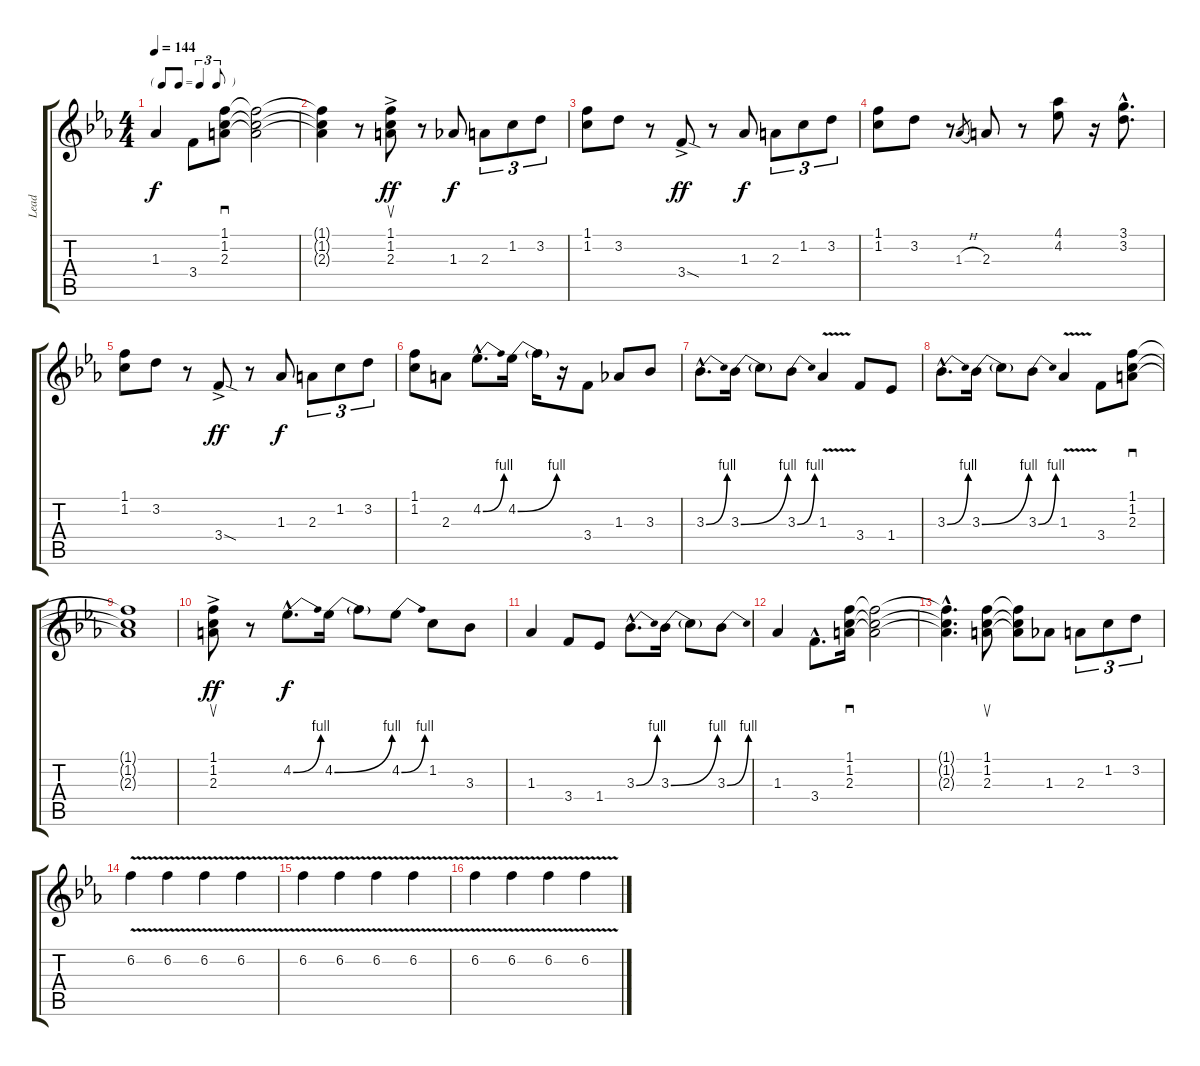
\track ("Lead" "Lead") {instrument overdrivenguitar}
\staff {score tabs}
\tuning (E4 B3 G3 D3 A2 E2) {hide}
\ts (4 4)
\tf triplet8th
\tempo 144
\clef g2
\ks eb
1.3.4{dy f} 3.4.8 (1.1 1.2 2.3).8{sd} (1.1{t} 1.2{t} 2.3{t}).2 |
(1.1{t} 1.2{t} 2.3{t}).4 r.8 (1.1{ac} 1.2{ac} 2.3{ac}).8{su dy ff} r.8 1.3.8{dy f} 2.3.8{tu (3 2)} 1.2.8{tu (3 2)} 3.2.8{tu (3 2)} |
(1.1 1.2).8 3.2.8 r.8 3.4{sod ac}.8{dy ff} r.8 1.3.8{dy f} 2.3.8{tu (3 2)} 1.2.8{tu (3 2)} 3.2.8{tu (3 2)} |
(1.1 1.2).8 3.2.8 r.8 1.3{h}.8{gr} 2.3.8 r.8 (4.1 4.2).8 r.16 (3.1{hac} 3.2{hac}).8{d} |
(1.1 1.2).8 3.2.8 r.8 3.4{sod ac}.8{dy ff} r.8 1.3.8{dy f} 2.3.8{tu (3 2)} 1.2.8{tu (3 2)} 3.2.8{tu (3 2)} |
(1.1 1.2).8 2.3.8 4.2{be (bend 0 0 60 4) hac}.8{d} 4.2{be (bend 0 0 60 4)}.16 4.2{t}.16 r.16 3.4.8 1.3.8 3.3.8 |
3.3{be (bend 0 0 60 4) hac}.8{d} 3.3{be (bend 0 0 60 4)}.16 3.3{t}.8 3.3{be (bend 0 0 60 4)}.8 1.3{v}.4 3.4.8 1.4.8 |
3.3{be (bend 0 0 60 4) hac}.8{d} 3.3{be (bend 0 0 60 4)}.16 3.3{t}.8 3.3{be (bend 0 0 60 4)}.8 1.3{v}.4 3.4.8 (1.1 1.2 2.3).8{sd} |
(1.1{t} 1.2{t} 2.3{t}).1 |
(1.1{ac} 1.2{ac} 2.3{ac}).8{su dy ff} r.8 4.2{be (bend 0 0 60 4) hac}.8{d dy f} 4.2{be (bend 0 0 60 4)}.16 4.2{t}.8 4.2{be (bend 0 0 60 4)}.8 1.2.8 3.3.8 |
1.3.4 3.4.8 1.4.8 3.3{be (bend 0 0 60 4) hac}.8{d} 3.3{be (bend 0 0 60 4)}.16 3.3{t}.8 3.3{be (bend 0 0 60 4)}.8 |
1.3.4 3.4{hac}.8{d} (1.1 1.2 2.3).16{sd} (1.1{t} 1.2{t} 2.3{t}).2 |
(1.1{hac t} 1.2{hac t} 2.3{hac t}).4{d} (1.1 1.2 2.3).8{su} (1.1{t} 1.2{t} 2.3{t}).8 1.3.8 2.3.8{tu (3 2)} 1.2.8{tu (3 2)} 3.2.8{tu (3 2)} |
6.2{v}.4 6.2{v}.4 6.2{v}.4 6.2{v}.4 |
6.2{v}.4 6.2{v}.4 6.2{v}.4 6.2{v}.4 |
6.2{v}.4 6.2{v}.4 6.2{v}.4 6.2{v}.4
